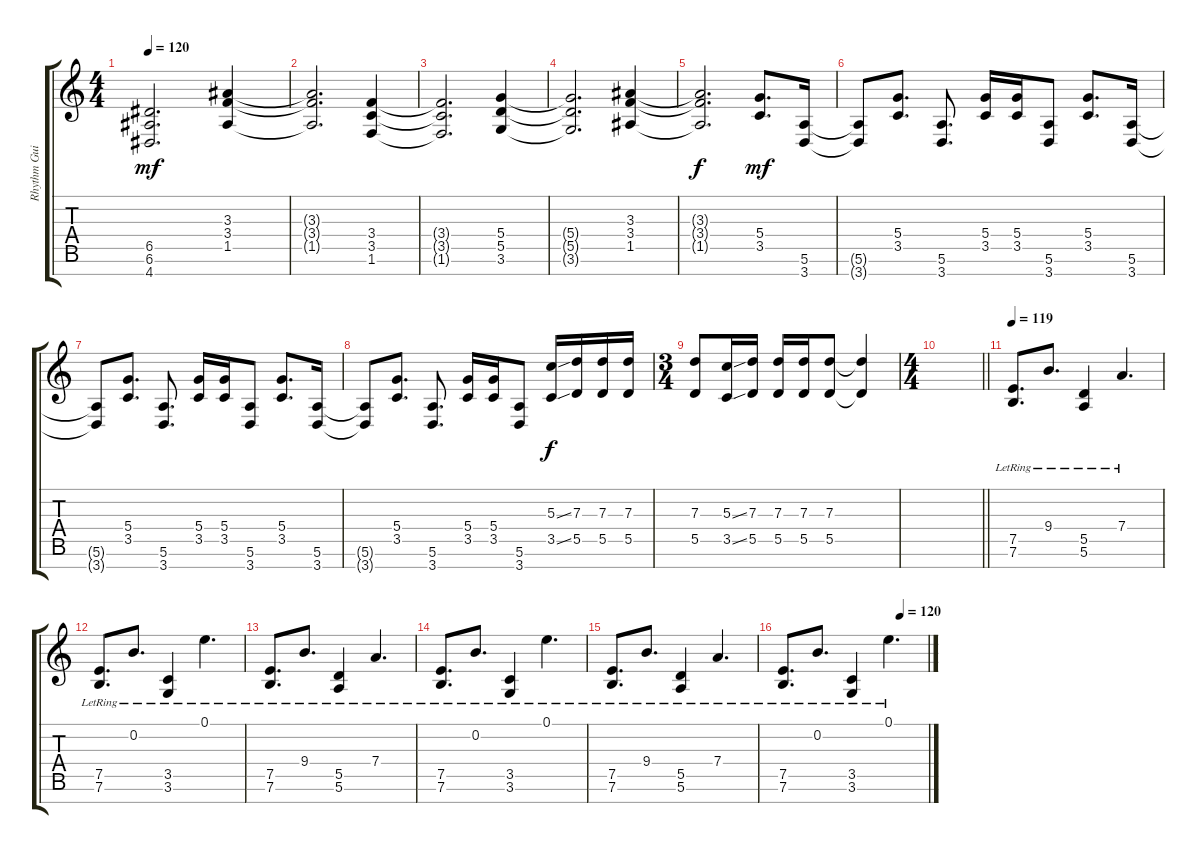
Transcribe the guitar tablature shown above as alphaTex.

\track ("Rhythm Guitar" "Rhythm Gui") {instrument overdrivenguitar}
\staff {score tabs}
\tuning (E4 B3 G3 D3 A2 E2 B1) {hide}
\ts (4 4)
\tempo 120
\clef g2
\ks c
(6.5{t} 6.6{t} 4.7{t}).2{d dy mf} (3.3 3.4 1.5).4 |
(3.3{t} 3.4{t} 1.5{t}).2{d} (3.4 3.5 1.6).4 |
(3.4{t} 3.5{t} 1.6{t}).2{d} (5.4 5.5 3.6).4 |
(5.4{t} 5.5{t} 3.6{t}).2{d} (3.3 3.4 1.5).4 |
(3.3{t} 3.4{t} 1.5{t}).2{d dy f} (5.4 3.5).8{d dy mf} (5.6 3.7).16 |
(5.6{t} 3.7{t}).8 (5.4 3.5).8{d} (5.6 3.7).8{d} (5.4 3.5).16 (5.4 3.5).16 (5.6 3.7).8 (5.4 3.5).8{d} (5.6 3.7).16 |
(5.6{t} 3.7{t}).8 (5.4 3.5).8{d} (5.6 3.7).8{d} (5.4 3.5).16 (5.4 3.5).16 (5.6 3.7).8 (5.4 3.5).8{d} (5.6 3.7).16 |
(5.6{t} 3.7{t}).8 (5.4 3.5).8{d} (5.6 3.7).8{d} (5.4 3.5).16 (5.4 3.5).16 (5.6 3.7).8 (5.3{ss} 3.5{ss}).16{dy f} (7.3 5.5).16 (7.3 5.5).16 (7.3 5.5).16 |
\ts (3 4)
(7.3 5.5).8 (5.3{ss} 3.5{ss}).16 (7.3 5.5).16 (7.3 5.5).16 (7.3 5.5).16 (7.3 5.5).8 (7.3{t} 5.5{t}).4 |
\ts (4 4)
\barLineRight lightlight
|
\section ("" "")
\tempo 119
(7.5 7.6{lr}).8{d volume 11 instrument electricguitarclean} 9.4{lr}.8{d} (5.5{lr} 5.6).4 7.4{lr}.4{d} |
(7.5{lr} 7.6).8{d} 0.2{lr}.8{d} (3.5{lr} 3.6).4 0.1{lr}.4{d} |
(7.5{lr} 7.6).8{d} 9.4{lr}.8{d} (5.5{lr} 5.6).4 7.4{lr}.4{d} |
(7.5{lr} 7.6).8{d} 0.2{lr}.8{d} (3.5{lr} 3.6{lr}).4 0.1{lr}.4{d} |
(7.5{lr} 7.6{lr}).8{d} 9.4{lr}.8{d} (5.5{lr} 5.6{lr}).4 7.4{lr}.4{d} |
\tempo (120 0.8125)
(7.5{lr} 7.6{lr}).8{d} 0.2{lr}.8{d} (3.5{lr} 3.6{lr}).4 0.1{lr}.4{d}
